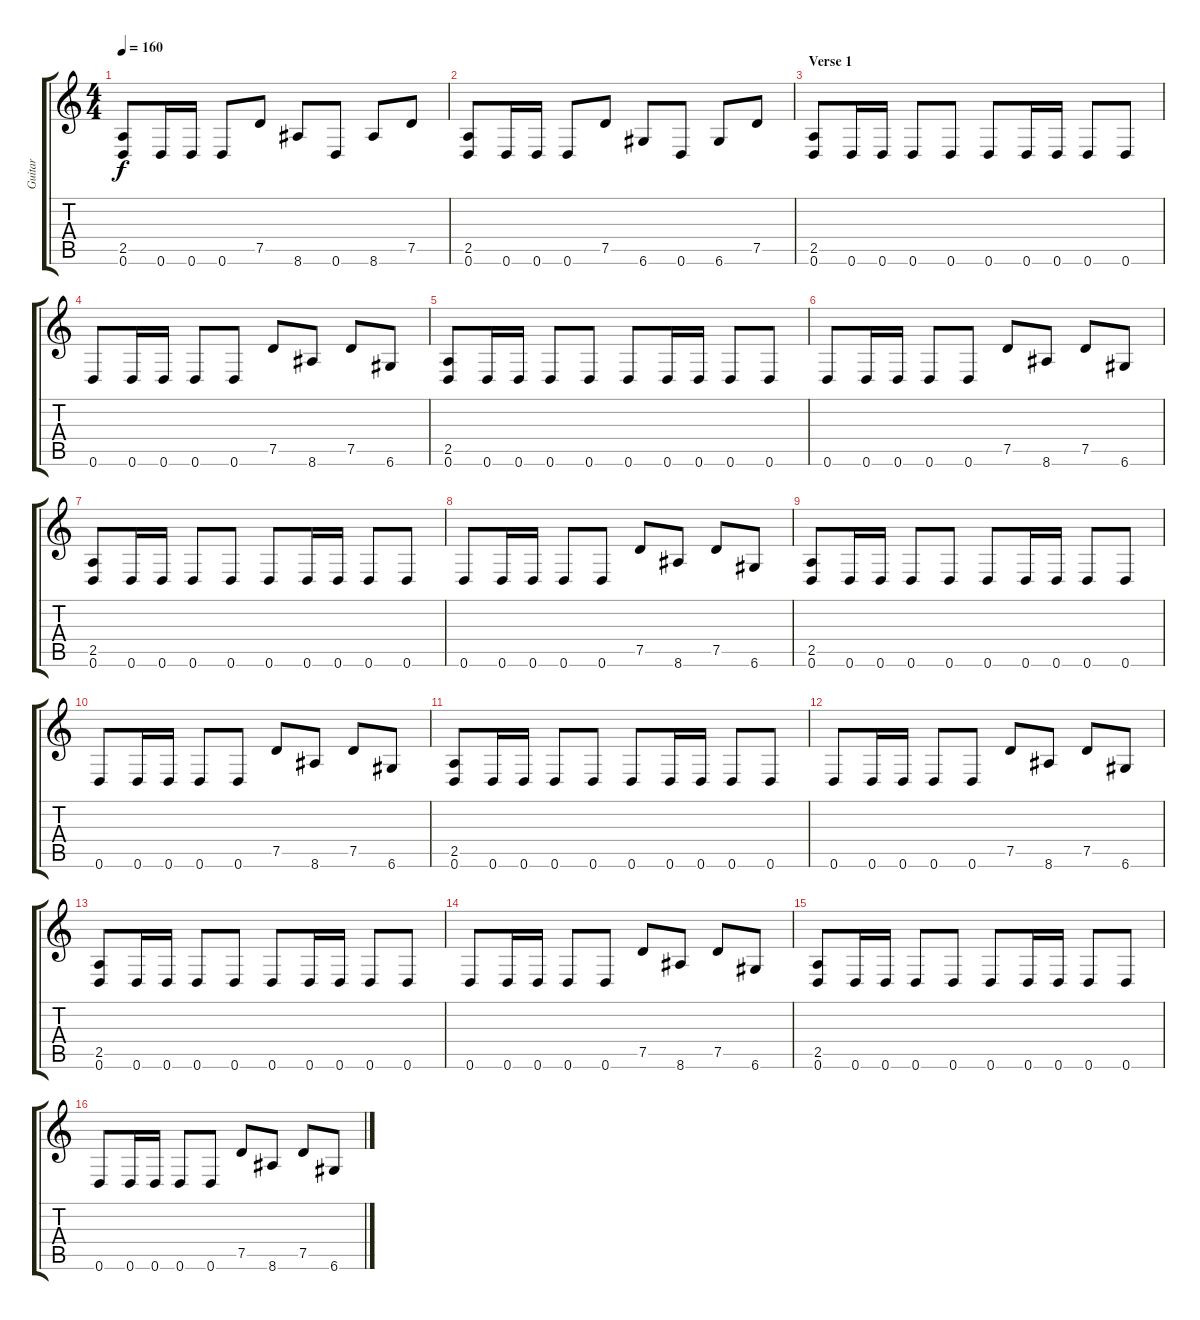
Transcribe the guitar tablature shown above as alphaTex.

\track ("Guitar" "Guitar") {instrument distortionguitar}
\staff {score tabs}
\tuning (D4 A3 F3 C3 G2 D2) {hide}
\ts (4 4)
\tempo 160
\clef g2
\ks c
(2.5 0.6).8{dy f} 0.6.16 0.6.16 0.6.8 7.5.8 8.6.8 0.6.8 8.6.8 7.5.8 |
(2.5 0.6).8 0.6.16 0.6.16 0.6.8 7.5.8 6.6.8 0.6.8 6.6.8 7.5.8 |
\section ("" "Verse 1")
(2.5 0.6).8 0.6.16 0.6.16 0.6.8 0.6.8 0.6.8 0.6.16 0.6.16 0.6.8 0.6.8 |
0.6.8 0.6.16 0.6.16 0.6.8 0.6.8 7.5.8 8.6.8 7.5.8 6.6.8 |
(2.5 0.6).8 0.6.16 0.6.16 0.6.8 0.6.8 0.6.8 0.6.16 0.6.16 0.6.8 0.6.8 |
0.6.8 0.6.16 0.6.16 0.6.8 0.6.8 7.5.8 8.6.8 7.5.8 6.6.8 |
(2.5 0.6).8 0.6.16 0.6.16 0.6.8 0.6.8 0.6.8 0.6.16 0.6.16 0.6.8 0.6.8 |
0.6.8 0.6.16 0.6.16 0.6.8 0.6.8 7.5.8 8.6.8 7.5.8 6.6.8 |
(2.5 0.6).8 0.6.16 0.6.16 0.6.8 0.6.8 0.6.8 0.6.16 0.6.16 0.6.8 0.6.8 |
0.6.8 0.6.16 0.6.16 0.6.8 0.6.8 7.5.8 8.6.8 7.5.8 6.6.8 |
(2.5 0.6).8 0.6.16 0.6.16 0.6.8 0.6.8 0.6.8 0.6.16 0.6.16 0.6.8 0.6.8 |
0.6.8 0.6.16 0.6.16 0.6.8 0.6.8 7.5.8 8.6.8 7.5.8 6.6.8 |
(2.5 0.6).8 0.6.16 0.6.16 0.6.8 0.6.8 0.6.8 0.6.16 0.6.16 0.6.8 0.6.8 |
0.6.8 0.6.16 0.6.16 0.6.8 0.6.8 7.5.8 8.6.8 7.5.8 6.6.8 |
(2.5 0.6).8 0.6.16 0.6.16 0.6.8 0.6.8 0.6.8 0.6.16 0.6.16 0.6.8 0.6.8 |
0.6.8 0.6.16 0.6.16 0.6.8 0.6.8 7.5.8 8.6.8 7.5.8 6.6.8
